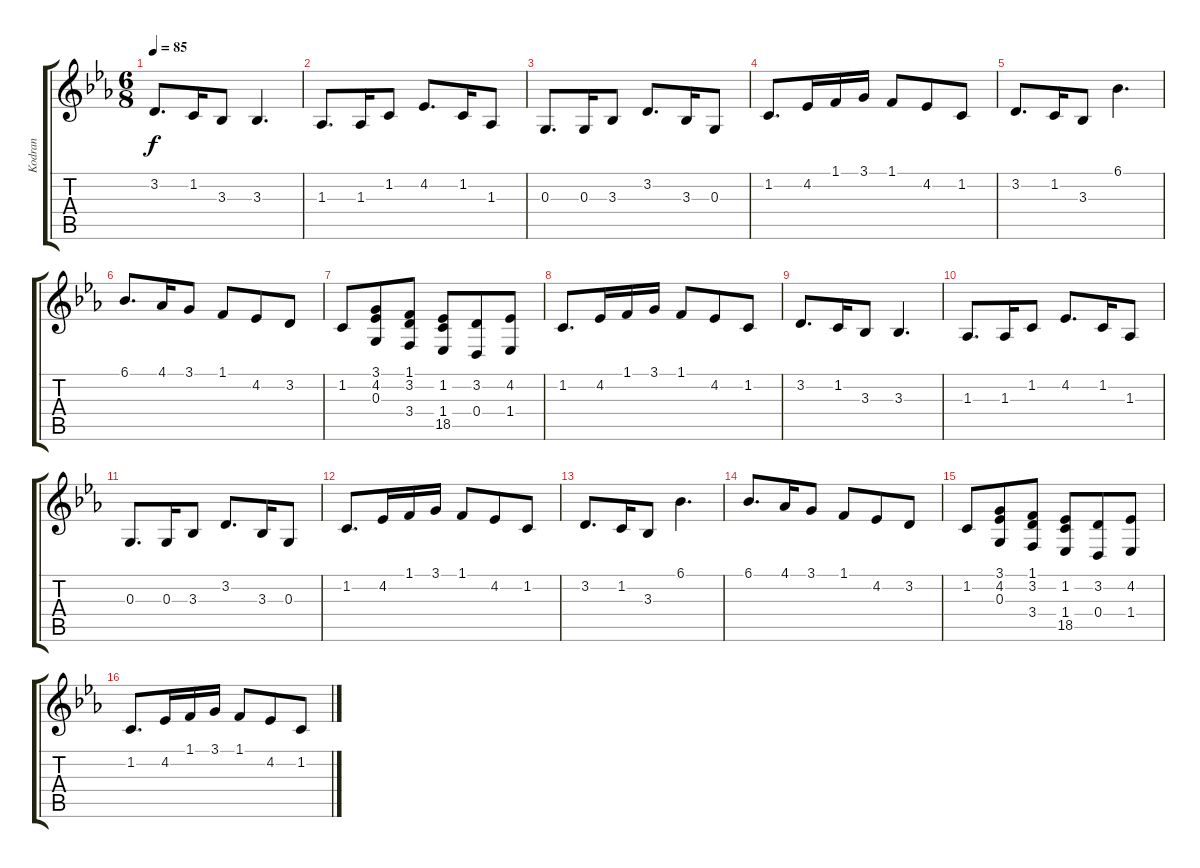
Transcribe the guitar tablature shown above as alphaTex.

\track ("Kodran" "Kodran") {instrument accordion}
\staff {score tabs}
\tuning (E4 B3 G3 D3 A2 E2) {hide}
\ts (6 8)
\tempo 85
\clef g2
\ks cminor
3.2.8{d dy f} 1.2.16 3.3.8 3.3.4{d} |
1.3.8{d} 1.3.16 1.2.8 4.2.8{d} 1.2.16 1.3.8 |
0.3.8{d} 0.3.16 3.3.8 3.2.8{d} 3.3.16 0.3.8 |
1.2.8{d} 4.2.16 1.1.16 3.1.16 1.1.8 4.2.8 1.2.8 |
3.2.8{d} 1.2.16 3.3.8 6.1.4{d} |
6.1.8{d} 4.1.16 3.1.8 1.1.8 4.2.8 3.2.8 |
1.2.8 (3.1 4.2 0.3).8 (1.1 3.2 3.4).8 (1.2 1.4 18.5).8 (3.2 0.4).8 (4.2 1.4).8 |
1.2.8{d} 4.2.16 1.1.16 3.1.16 1.1.8 4.2.8 1.2.8 |
3.2.8{d} 1.2.16 3.3.8 3.3.4{d} |
1.3.8{d} 1.3.16 1.2.8 4.2.8{d} 1.2.16 1.3.8 |
0.3.8{d} 0.3.16 3.3.8 3.2.8{d} 3.3.16 0.3.8 |
1.2.8{d} 4.2.16 1.1.16 3.1.16 1.1.8 4.2.8 1.2.8 |
3.2.8{d} 1.2.16 3.3.8 6.1.4{d} |
6.1.8{d} 4.1.16 3.1.8 1.1.8 4.2.8 3.2.8 |
1.2.8 (3.1 4.2 0.3).8 (1.1 3.2 3.4).8 (1.2 1.4 18.5).8 (3.2 0.4).8 (4.2 1.4).8 |
1.2.8{d} 4.2.16 1.1.16 3.1.16 1.1.8 4.2.8 1.2.8
